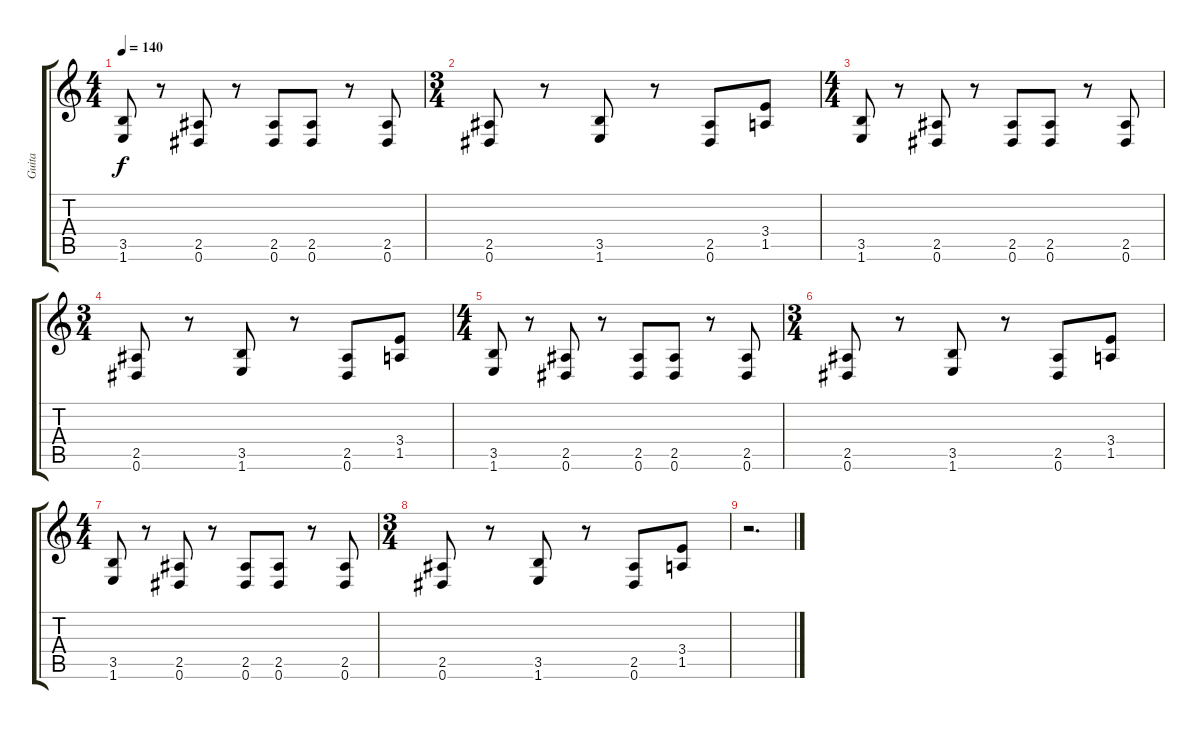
\track ("Guita" "Guita") {instrument distortionguitar}
\staff {score tabs}
\tuning (Eb4 Bb3 Gb3 Db3 Ab2 Eb2) {hide}
\ts (4 4)
\tempo 140
\clef g2
\ks c
(3.5 1.6).8{dy f volume 7} r.8 (2.5 0.6).8 r.8 (2.5 0.6).8 (2.5 0.6).8 r.8 (2.5 0.6).8 |
\ts (3 4)
(2.5 0.6).8 r.8 (3.5 1.6).8 r.8 (2.5 0.6).8 (3.4 1.5).8 |
\ts (4 4)
(3.5 1.6).8{volume 5} r.8 (2.5 0.6).8 r.8 (2.5 0.6).8 (2.5 0.6).8 r.8 (2.5 0.6).8 |
\ts (3 4)
(2.5 0.6).8 r.8 (3.5 1.6).8 r.8 (2.5 0.6).8 (3.4 1.5).8 |
\ts (4 4)
(3.5 1.6).8{volume 3} r.8 (2.5 0.6).8 r.8 (2.5 0.6).8 (2.5 0.6).8 r.8 (2.5 0.6).8 |
\ts (3 4)
(2.5 0.6).8 r.8 (3.5 1.6).8 r.8 (2.5 0.6).8 (3.4 1.5).8 |
\ts (4 4)
(3.5 1.6).8{volume 0} r.8 (2.5 0.6).8 r.8 (2.5 0.6).8 (2.5 0.6).8 r.8 (2.5 0.6).8 |
\ts (3 4)
(2.5 0.6).8 r.8 (3.5 1.6).8 r.8 (2.5 0.6).8 (3.4 1.5).8 |
r.2{d}
